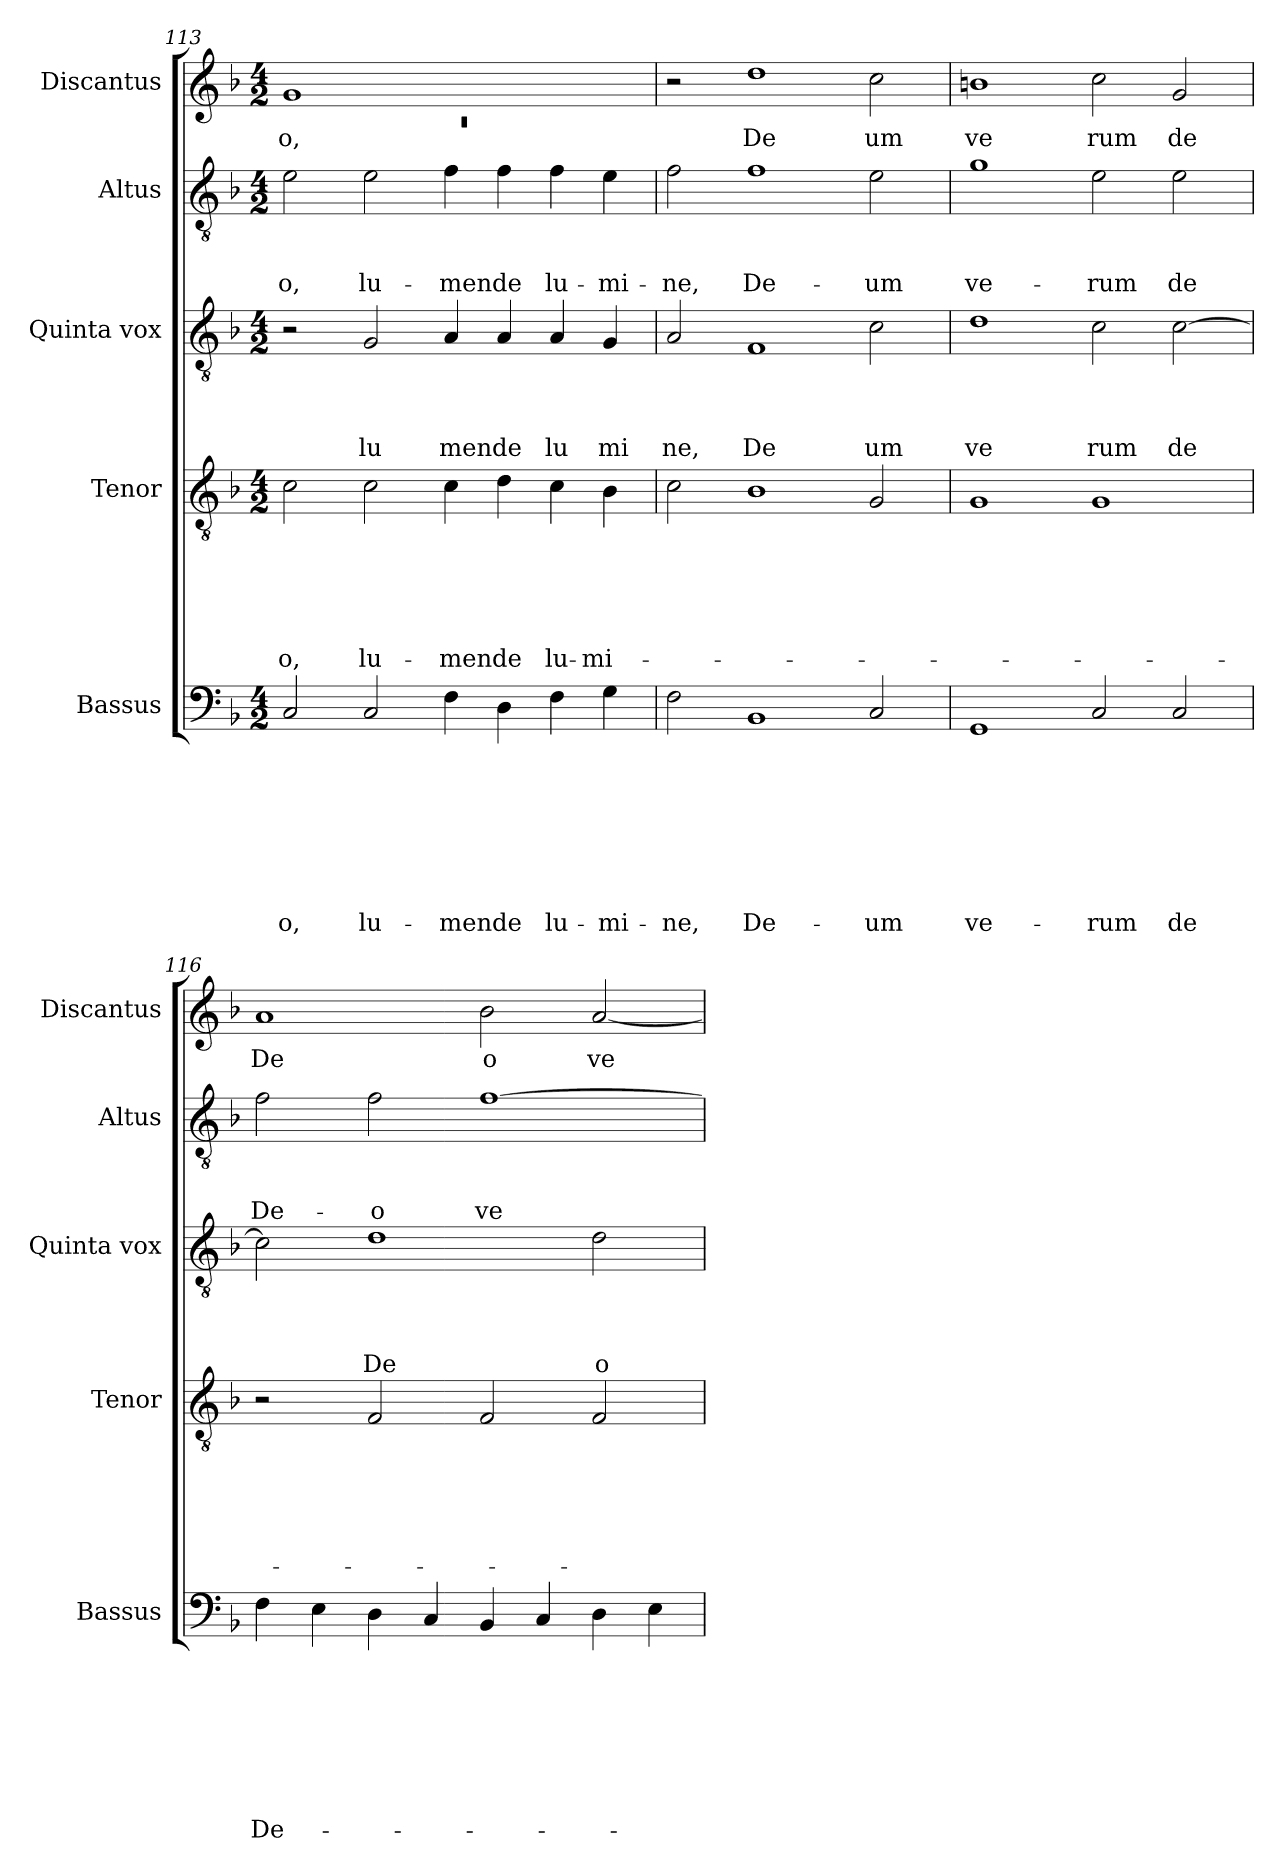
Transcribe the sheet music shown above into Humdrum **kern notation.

**kern	**text	**text	**text	**text	**text	**text	**text	**text	**kern	**text	**text	**text	**text	**text	**text	**kern	**text	**text	**text	**text	**kern	**text	**text	**text	**kern	**text
*part5	*part5	*part5	*part5	*part5	*part5	*part5	*part5	*part5	*part4	*part4	*part4	*part4	*part4	*part4	*part4	*part3	*part3	*part3	*part3	*part3	*part2	*part2	*part2	*part2	*part1	*part1
*staff5	*staff5	*staff5	*staff5	*staff5	*staff5	*staff5	*staff5	*staff5	*staff4	*staff4	*staff4	*staff4	*staff4	*staff4	*staff4	*staff3	*staff3	*staff3	*staff3	*staff3	*staff2	*staff2	*staff2	*staff2	*staff1	*staff1
*I"Bassus	*	*	*	*	*	*	*	*	*I"Tenor	*	*	*	*	*	*	*I"Quinta vox	*	*	*	*	*I"Altus	*	*	*	*I"Discantus	*
*I'Bassus	*	*	*	*	*	*	*	*	*I'Tenor	*	*	*	*	*	*	*I'Quinta vox	*	*	*	*	*I'Altus	*	*	*	*I'Discantus	*
*clefF4	*	*	*	*	*	*	*	*	*clefGv2	*	*	*	*	*	*	*clefGv2	*	*	*	*	*clefGv2	*	*	*	*clefG2	*
*ITrd-3c-5	*	*	*	*	*	*	*	*	*ITrd-3c-5	*	*	*	*	*	*	*	*	*	*	*	*ITrd-3c-5	*	*	*	*ITrd-3c-5	*
*k[b-e-]	*	*	*	*	*	*	*	*	*k[b-e-]	*	*	*	*	*	*	*k[b-]	*	*	*	*	*k[b-e-]	*	*	*	*k[b-e-]	*
*B-:	*	*	*	*	*	*	*	*	*B-:	*	*	*	*	*	*	*F:	*	*	*	*	*B-:	*	*	*	*B-:	*
*M4/2	*	*	*	*	*	*	*	*	*M4/2	*	*	*	*	*	*	*M4/2	*	*	*	*	*M4/2	*	*	*	*M4/2	*
=113	=113	=113	=113	=113	=113	=113	=113	=113	=113	=113	=113	=113	=113	=113	=113	=113	=113	=113	=113	=113	=113	=113	=113	=113	=113	=113
*	*	*	*	*	*	*	*	*	*	*	*	*	*	*	*	*	*	*	*	*	*	*	*	*	*^	*
!	!	!	!	!	!	!	!	!LO:LY:b	!	!	!	!	!	!	!LO:LY:b	!	!	!	!	!	!	!	!	!LO:LY:b	!	!LO:N:vis=1	!LO:LY:b
2F/	.	.	.	.	.	.	.	-o,	2f\	.	.	.	.	.	-o,	2r	.	.	.	.	2a\	.	.	-o,	1cc	0rc	o,
!	!	!	!	!	!	!	!	!LO:LY:b	!	!	!	!	!	!	!LO:LY:b	!	!	!	!	!LO:LY:b	!	!	!	!LO:LY:b	!	!	!
2F/	.	.	.	.	.	.	.	lu-	2f\	.	.	.	.	.	lu-	2G/	.	.	.	lu	2a\	.	.	lu-	.	.	.
!	!	!	!	!	!	!	!	!LO:LY:b	!	!	!	!	!	!	!LO:LY:b	!	!	!	!	!LO:LY:b	!	!	!	!LO:LY:b	!	!	!
4B-\	.	.	.	.	.	.	.	-men	4f\	.	.	.	.	.	-men	4A/	.	.	.	men	4b-\	.	.	-men	1ryy	.	.
!	!	!	!	!	!	!	!	!LO:LY:b	!	!	!	!	!	!	!LO:LY:b	!	!	!	!	!LO:LY:b	!	!	!	!LO:LY:b	!	!	!
4G\	.	.	.	.	.	.	.	de	4g\	.	.	.	.	.	de	4A/	.	.	.	de	4b-\	.	.	de	.	.	.
!	!	!	!	!	!	!	!	!LO:LY:b	!	!	!	!	!	!	!LO:LY:b	!	!	!	!	!LO:LY:b	!	!	!	!LO:LY:b	!	!	!
4B-\	.	.	.	.	.	.	.	lu-	4f\	.	.	.	.	.	lu-	4A/	.	.	.	lu	4b-\	.	.	lu-	.	.	.
!	!	!	!	!	!	!	!	!LO:LY:b	!	!	!	!	!	!	!LO:LY:b	!	!	!	!	!LO:LY:b	!	!	!	!LO:LY:b	!	!	!
4c\	.	.	.	.	.	.	.	-mi-	4e-\	.	.	.	.	.	-mi-	4G/	.	.	.	mi	4a\	.	.	-mi-	.	.	.
*	*	*	*	*	*	*	*	*	*	*	*	*	*	*	*	*	*	*	*	*	*	*	*	*	*v	*v	*
=114	=114	=114	=114	=114	=114	=114	=114	=114	=114	=114	=114	=114	=114	=114	=114	=114	=114	=114	=114	=114	=114	=114	=114	=114	=114	=114
!	!	!	!	!	!	!	!	!LO:LY:b	!	!	!	!	!	!	!	!	!	!	!	!LO:LY:b	!	!	!	!LO:LY:b	!	!
2B-\	.	.	.	.	.	.	.	-ne,	2f\	.	.	.	.	.	.	2A/	.	.	.	ne,	2b-\	.	.	-ne,	2r	.
!	!	!	!	!	!	!	!	!LO:LY:b	!	!	!	!	!	!	!	!	!	!	!	!LO:LY:b	!	!	!	!LO:LY:b	!	!LO:LY:b
1E-	.	.	.	.	.	.	.	De-	1e-	.	.	.	.	.	.	1F	.	.	.	De	1b-	.	.	De-	1gg	De
!	!	!	!	!	!	!	!	!LO:LY:b	!	!	!	!	!	!	!	!	!	!	!	!LO:LY:b	!	!	!	!LO:LY:b	!	!LO:LY:b
2F/	.	.	.	.	.	.	.	-um	2c/	.	.	.	.	.	.	2c\	.	.	.	um	2a\	.	.	-um	2ff\	um
=115	=115	=115	=115	=115	=115	=115	=115	=115	=115	=115	=115	=115	=115	=115	=115	=115	=115	=115	=115	=115	=115	=115	=115	=115	=115	=115
!	!	!	!	!	!	!	!	!LO:LY:b	!	!	!	!	!	!	!	!	!	!	!	!LO:LY:b	!	!	!	!LO:LY:b	!	!LO:LY:b
1C	.	.	.	.	.	.	.	ve-	1c	.	.	.	.	.	.	1d	.	.	.	ve	1cc	.	.	ve-	1een	ve
!	!	!	!	!	!	!	!	!LO:LY:b	!	!	!	!	!	!	!	!	!	!	!	!LO:LY:b	!	!	!	!LO:LY:b	!	!LO:LY:b
2F/	.	.	.	.	.	.	.	-rum	1c	.	.	.	.	.	.	2c\	.	.	.	rum	2a\	.	.	-rum	2ff\	rum
!	!	!	!	!	!	!	!	!LO:LY:b	!	!	!	!	!	!	!	!	!	!	!	!LO:LY:b	!	!	!	!LO:LY:b	!	!LO:LY:b
2F/	.	.	.	.	.	.	.	de	.	.	.	.	.	.	.	[>2c\	.	.	.	de	2a\	.	.	de	2cc/	de
=116	=116	=116	=116	=116	=116	=116	=116	=116	=116	=116	=116	=116	=116	=116	=116	=116	=116	=116	=116	=116	=116	=116	=116	=116	=116	=116
!	!	!	!	!	!	!	!	!LO:LY:b	!	!	!	!	!	!	!	!	!	!	!	!	!	!	!	!LO:LY:b	!	!LO:LY:b
4B-\	.	.	.	.	.	.	.	De-	2r	.	.	.	.	.	.	2c\]	.	.	.	.	2b-\	.	.	De-	1dd	De
4A\	.	.	.	.	.	.	.	.	.	.	.	.	.	.	.	.	.	.	.	.	.	.	.	.	.	.
!	!	!	!	!	!	!	!	!	!	!	!	!	!	!	!	!	!	!	!	!LO:LY:b	!	!	!	!LO:LY:b	!	!
4G\	.	.	.	.	.	.	.	.	2B-/	.	.	.	.	.	.	1d	.	.	.	De	2b-\	.	.	-o	.	.
4F/	.	.	.	.	.	.	.	.	.	.	.	.	.	.	.	.	.	.	.	.	.	.	.	.	.	.
!	!	!	!	!	!	!	!	!	!	!	!	!	!	!	!	!	!	!	!	!	!	!	!	!LO:LY:b	!	!LO:LY:b
4E-/	.	.	.	.	.	.	.	.	2B-/	.	.	.	.	.	.	.	.	.	.	.	[<1b-	.	.	ve-	2ee-\	o
4F/	.	.	.	.	.	.	.	.	.	.	.	.	.	.	.	.	.	.	.	.	.	.	.	.	.	.
!	!	!	!	!	!	!	!	!	!	!	!	!	!	!	!	!	!	!	!	!LO:LY:b	!	!	!	!	!	!LO:LY:b
4G\	.	.	.	.	.	.	.	.	2B-/	.	.	.	.	.	.	2d\	.	.	.	o	.	.	.	.	[<2dd/	ve
4A\	.	.	.	.	.	.	.	.	.	.	.	.	.	.	.	.	.	.	.	.	.	.	.	.	.	.
=	=	=	=	=	=	=	=	=	=	=	=	=	=	=	=	=	=	=	=	=	=	=	=	=	=	=
*-	*-	*-	*-	*-	*-	*-	*-	*-	*-	*-	*-	*-	*-	*-	*-	*-	*-	*-	*-	*-	*-	*-	*-	*-	*-	*-
